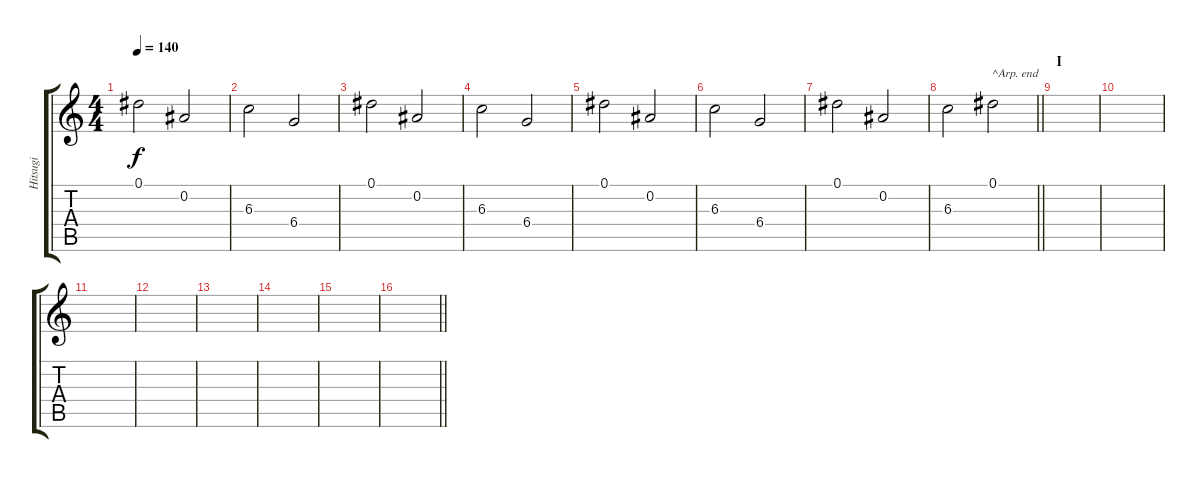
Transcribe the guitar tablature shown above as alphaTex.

\track ("Hitsugi" "Hitsugi") {instrument overdrivenguitar}
\staff {score tabs}
\tuning (Eb4 Bb3 Gb3 Db3 Ab2 Eb2) {hide}
\ts (4 4)
\tempo 140
\clef g2
\ks c
0.1.2{dy f} 0.2.2 |
6.3.2 6.4.2 |
0.1.2 0.2.2 |
6.3.2 6.4.2 |
0.1.2 0.2.2 |
6.3.2 6.4.2 |
0.1.2 0.2.2 |
\barLineRight lightlight
6.3.2 0.1.2{txt "^Arp. end"} |
\section ("" "I")
|
|
|
|
|
|
|
\barLineRight lightlight
